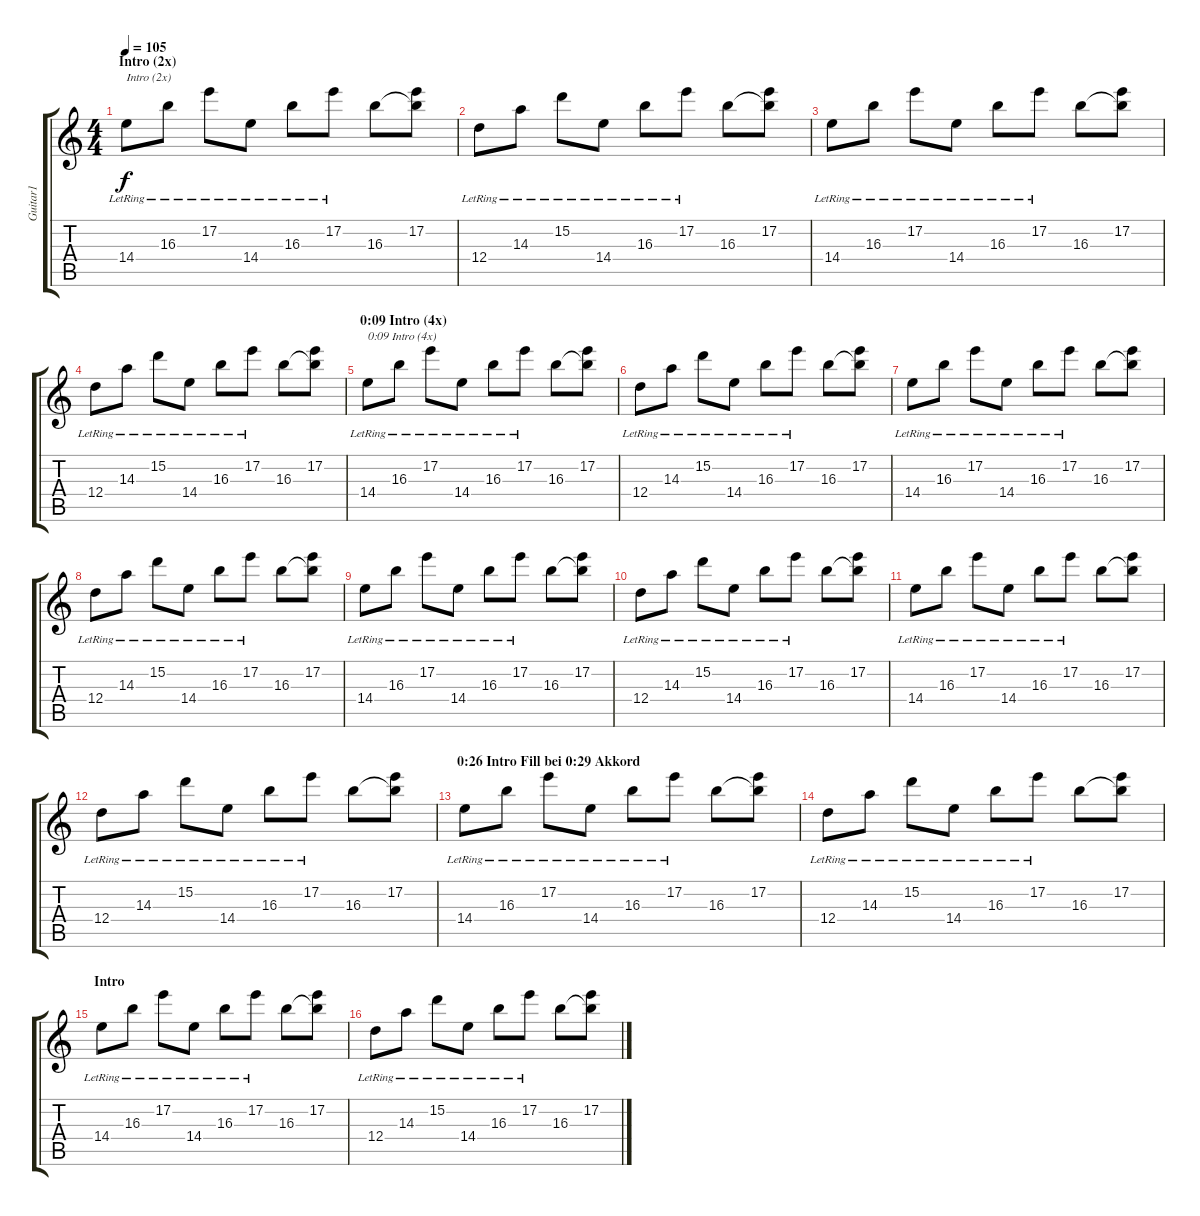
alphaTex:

\track ("Guitar1" "Guitar1") {instrument acousticguitarsteel}
\staff {score tabs}
\tuning (E4 B3 G3 D3 A2 E2) {hide}
\ts (4 4)
\section ("" "Intro (2x)")
\tempo 105
\clef g2
\ks c
14.4{lr}.8{txt "Intro (2x)" dy f instrument acousticguitarsteel} 16.3{lr}.8 17.2{lr}.8 14.4{lr}.8 16.3{lr}.8 17.2{lr}.8 16.3.8 (17.2 16.3{t}).8 |
12.4{lr}.8 14.3{lr}.8 15.2{lr}.8 14.4{lr}.8 16.3{lr}.8 17.2{lr}.8 16.3.8 (17.2 16.3{t}).8 |
14.4{lr}.8 16.3{lr}.8 17.2{lr}.8 14.4{lr}.8 16.3{lr}.8 17.2{lr}.8 16.3.8 (17.2 16.3{t}).8 |
12.4{lr}.8 14.3{lr}.8 15.2{lr}.8 14.4{lr}.8 16.3{lr}.8 17.2{lr}.8 16.3.8 (17.2 16.3{t}).8 |
\section ("" "0:09 Intro (4x)")
14.4{lr}.8{txt "0:09 Intro (4x)"} 16.3{lr}.8 17.2{lr}.8 14.4{lr}.8 16.3{lr}.8 17.2{lr}.8 16.3.8 (17.2 16.3{t}).8 |
12.4{lr}.8 14.3{lr}.8 15.2{lr}.8 14.4{lr}.8 16.3{lr}.8 17.2{lr}.8 16.3.8 (17.2 16.3{t}).8 |
14.4{lr}.8 16.3{lr}.8 17.2{lr}.8 14.4{lr}.8 16.3{lr}.8 17.2{lr}.8 16.3.8 (17.2 16.3{t}).8 |
12.4{lr}.8 14.3{lr}.8 15.2{lr}.8 14.4{lr}.8 16.3{lr}.8 17.2{lr}.8 16.3.8 (17.2 16.3{t}).8 |
14.4{lr}.8 16.3{lr}.8 17.2{lr}.8 14.4{lr}.8 16.3{lr}.8 17.2{lr}.8 16.3.8 (17.2 16.3{t}).8 |
12.4{lr}.8 14.3{lr}.8 15.2{lr}.8 14.4{lr}.8 16.3{lr}.8 17.2{lr}.8 16.3.8 (17.2 16.3{t}).8 |
14.4{lr}.8 16.3{lr}.8 17.2{lr}.8 14.4{lr}.8 16.3{lr}.8 17.2{lr}.8 16.3.8 (17.2 16.3{t}).8 |
12.4{lr}.8 14.3{lr}.8 15.2{lr}.8 14.4{lr}.8 16.3{lr}.8 17.2{lr}.8 16.3.8 (17.2 16.3{t}).8 |
\section ("" "0:26 Intro Fill bei 0:29 Akkord")
14.4{lr}.8 16.3{lr}.8 17.2{lr}.8 14.4{lr}.8 16.3{lr}.8 17.2{lr}.8 16.3.8 (17.2 16.3{t}).8 |
12.4{lr}.8 14.3{lr}.8 15.2{lr}.8 14.4{lr}.8 16.3{lr}.8 17.2{lr}.8 16.3.8 (17.2 16.3{t}).8 |
\section ("" "Intro")
14.4{lr}.8 16.3{lr}.8 17.2{lr}.8 14.4{lr}.8 16.3{lr}.8 17.2{lr}.8 16.3.8 (17.2 16.3{t}).8 |
12.4{lr}.8 14.3{lr}.8 15.2{lr}.8 14.4{lr}.8 16.3{lr}.8 17.2{lr}.8 16.3.8 (17.2 16.3{t}).8
